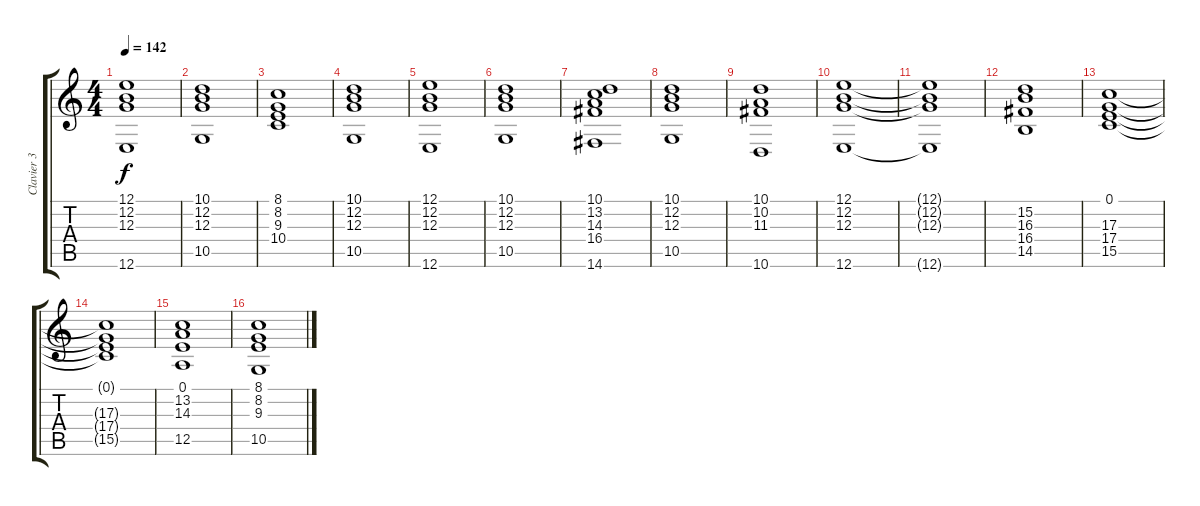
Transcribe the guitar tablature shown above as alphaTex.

\track ("Clavier 3" "Clavier 3") {instrument voiceoohs}
\staff {score tabs}
\tuning (E4 B3 G3 D3 A2 E2) {hide}
\ts (4 4)
\tempo 142
\clef g2
\ks c
(12.1 12.2 12.3 12.6).1{dy f} |
(10.1 12.2 12.3 10.5).1 |
(8.1 8.2 9.3 10.4).1 |
(10.1 12.2 12.3 10.5).1 |
(12.1 12.2 12.3 12.6).1 |
(10.1 12.2 12.3 10.5).1 |
(10.1 13.2 14.3 16.4 14.6).1 |
(10.1 12.2 12.3 10.5).1 |
(10.1 10.2 11.3 10.6).1 |
(12.1 12.2 12.3 12.6).1 |
(12.1{t} 12.2{t} 12.3{t} 12.6{t}).1 |
(15.2 16.3 16.4 14.5).1 |
(0.1 17.3 17.4 15.5).1 |
(0.1{t} 17.3{t} 17.4{t} 15.5{t}).1 |
(0.1 13.2 14.3 12.5).1 |
(8.1 8.2 9.3 10.5).1
